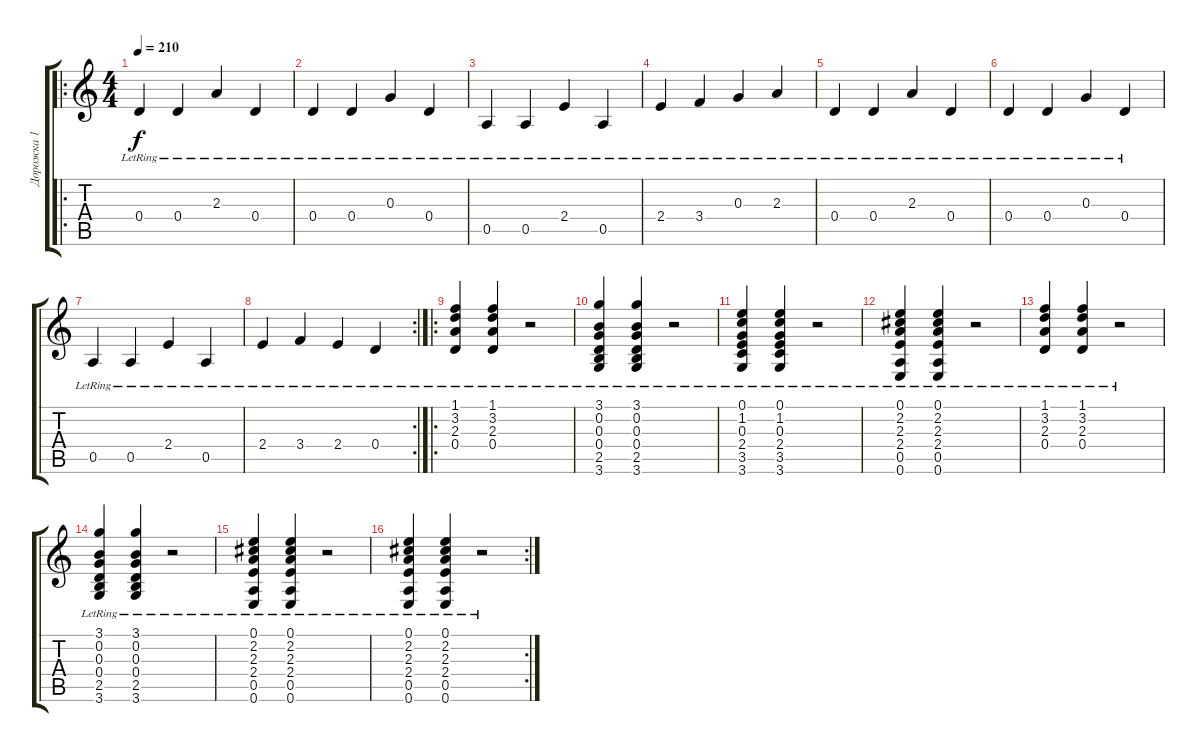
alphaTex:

\track ("Дорожка 1" "Дорожка 1") {instrument acousticguitarsteel}
\staff {score tabs}
\tuning (E4 B3 G3 D3 A2 E2) {hide}
\ro
\ts (4 4)
\tempo 210
\clef g2
\ks c
0.4{lr}.4{dy f} 0.4{lr}.4 2.3{lr}.4 0.4{lr}.4 |
0.4{lr}.4 0.4{lr}.4 0.3{lr}.4 0.4{lr}.4 |
0.5{lr}.4 0.5{lr}.4 2.4{lr}.4 0.5{lr}.4 |
2.4{lr}.4 3.4{lr}.4 0.3{lr}.4 2.3{lr}.4 |
0.4{lr}.4 0.4{lr}.4 2.3{lr}.4 0.4{lr}.4 |
0.4{lr}.4 0.4{lr}.4 0.3{lr}.4 0.4{lr}.4 |
0.5{lr}.4 0.5{lr}.4 2.4{lr}.4 0.5{lr}.4 |
\rc 2
2.4{lr}.4 3.4{lr}.4 2.4{lr}.4 0.4{lr}.4 |
\ro
(1.1{lr} 3.2{lr} 2.3{lr} 0.4{lr}).4 (1.1{lr} 3.2{lr} 2.3{lr} 0.4{lr}).4 r.2 |
(3.1{lr} 0.2{lr} 0.3{lr} 0.4{lr} 2.5{lr} 3.6{lr}).4 (3.1{lr} 0.2{lr} 0.3{lr} 0.4{lr} 2.5{lr} 3.6{lr}).4 r.2 |
(0.1{lr} 1.2{lr} 0.3{lr} 2.4{lr} 3.5{lr} 3.6{lr}).4 (0.1{lr} 1.2{lr} 0.3{lr} 2.4{lr} 3.5{lr} 3.6{lr}).4 r.2 |
(0.1{lr} 2.2{lr} 2.3{lr} 2.4{lr} 0.5{lr} 0.6{lr}).4 (0.1{lr} 2.2{lr} 2.3{lr} 2.4{lr} 0.5{lr} 0.6{lr}).4 r.2 |
(1.1{lr} 3.2{lr} 2.3{lr} 0.4{lr}).4 (1.1{lr} 3.2{lr} 2.3{lr} 0.4{lr}).4 r.2 |
(3.1{lr} 0.2{lr} 0.3{lr} 0.4{lr} 2.5{lr} 3.6{lr}).4 (3.1{lr} 0.2{lr} 0.3{lr} 0.4{lr} 2.5{lr} 3.6{lr}).4 r.2 |
(0.1{lr} 2.2{lr} 2.3{lr} 2.4{lr} 0.5{lr} 0.6{lr}).4 (0.1{lr} 2.2{lr} 2.3{lr} 2.4{lr} 0.5{lr} 0.6{lr}).4 r.2 |
\rc 2
(0.1{lr} 2.2{lr} 2.3{lr} 2.4{lr} 0.5{lr} 0.6{lr}).4 (0.1{lr} 2.2{lr} 2.3{lr} 2.4{lr} 0.5{lr} 0.6{lr}).4 r.2
